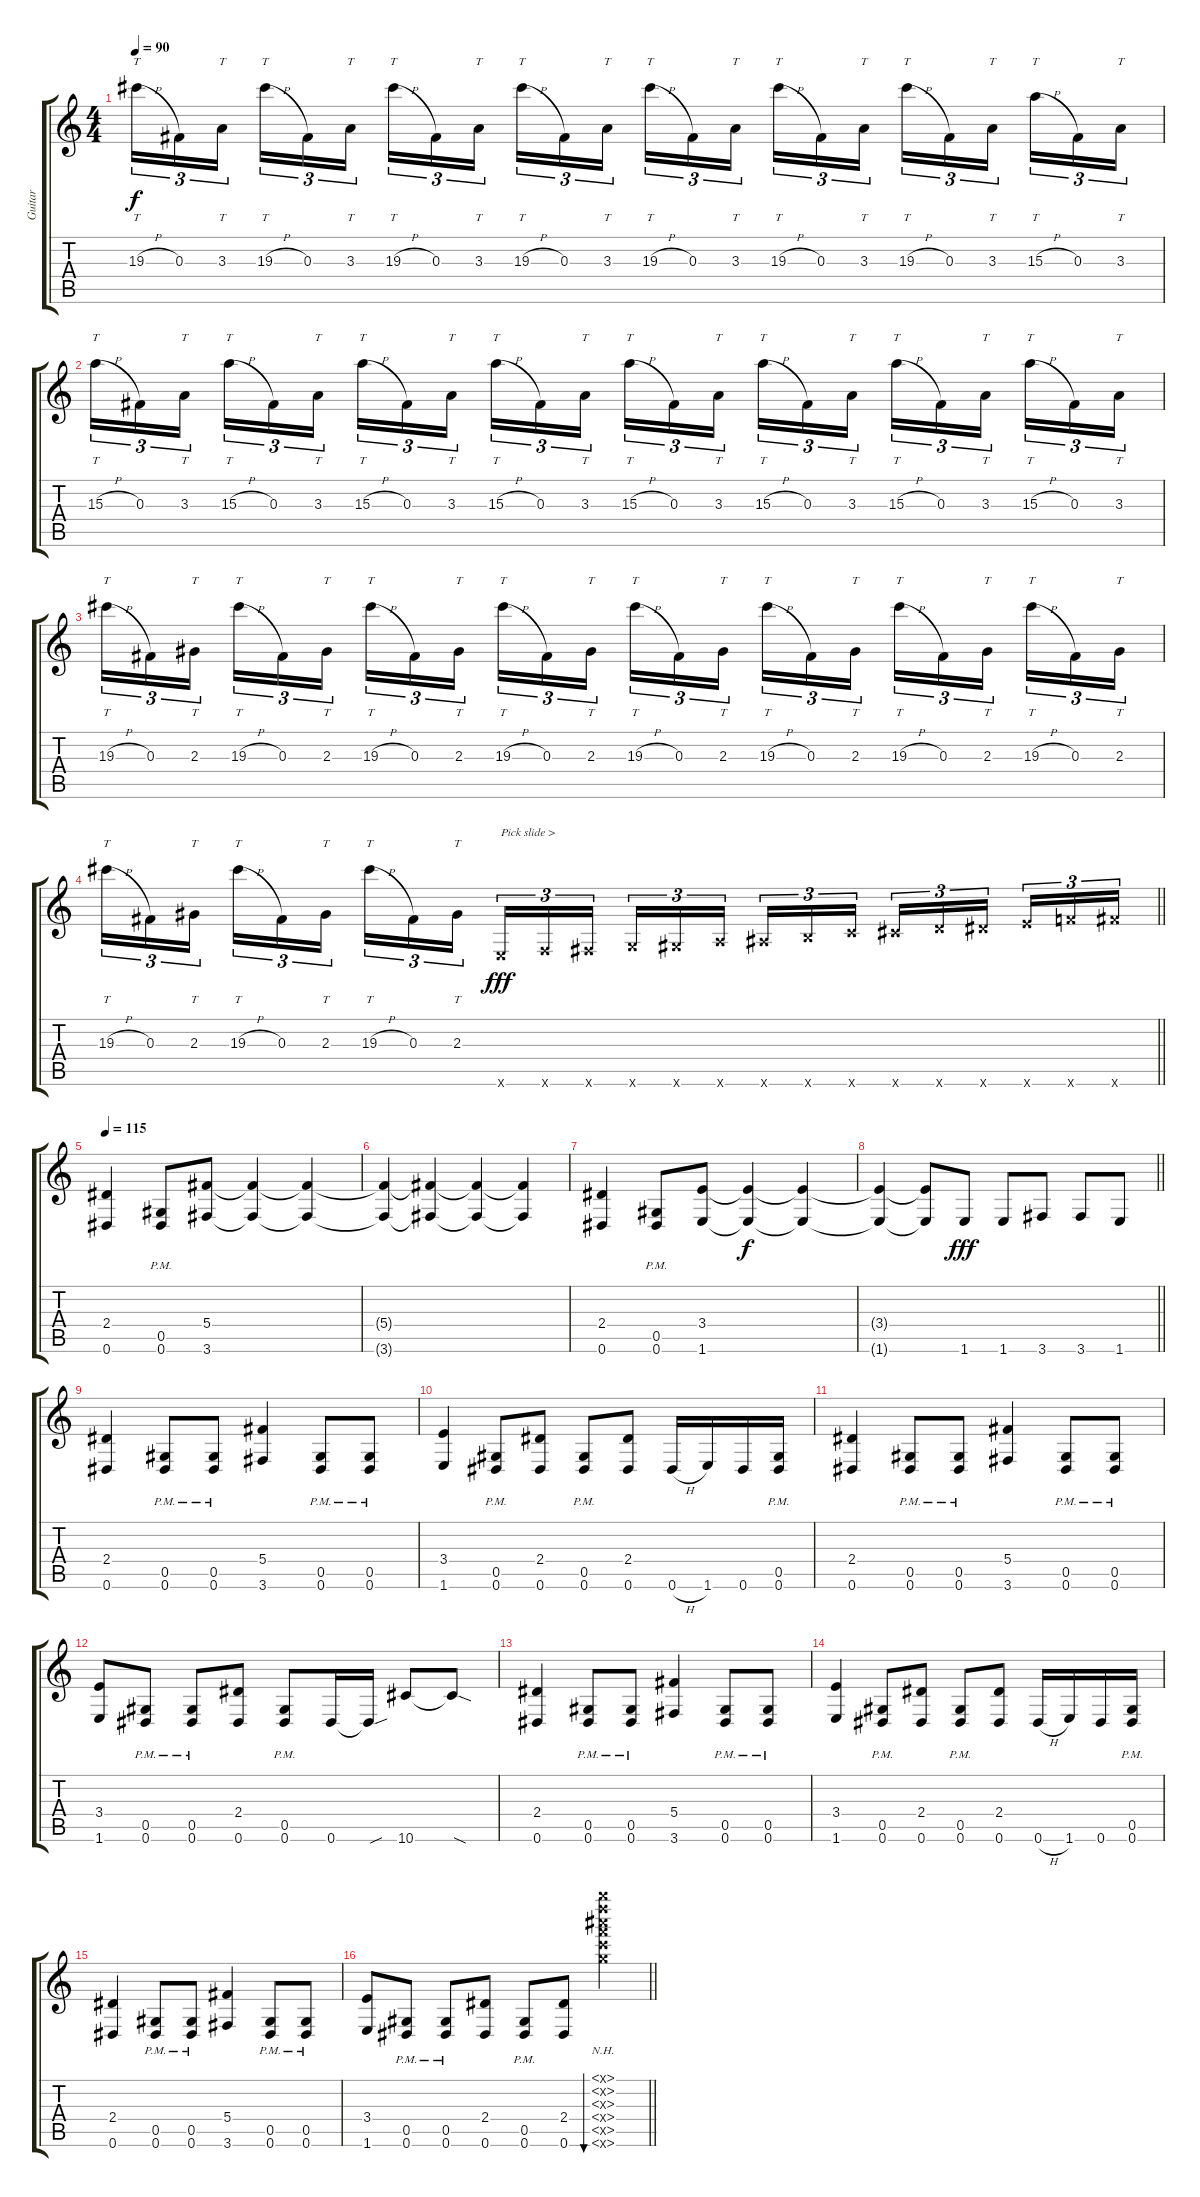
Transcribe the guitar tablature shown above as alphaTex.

\track ("Guitar" "Guitar") {instrument electricguitarclean}
\staff {score tabs}
\tuning (Eb4 Bb3 Gb3 Db3 Ab2 Eb2) {hide}
\ts (4 4)
\tempo 90
\clef g2
\ks c
19.3{h}.16{tt tu (3 2) dy f} 0.3.16{tu (3 2)} 3.3.16{tt tu (3 2) beam splitsecondary} 19.3{h}.16{tt tu (3 2)} 0.3.16{tu (3 2)} 3.3.16{tt tu (3 2)} 19.3{h}.16{tt tu (3 2)} 0.3.16{tu (3 2)} 3.3.16{tt tu (3 2) beam splitsecondary} 19.3{h}.16{tt tu (3 2)} 0.3.16{tu (3 2)} 3.3.16{tt tu (3 2)} 19.3{h}.16{tt tu (3 2)} 0.3.16{tu (3 2)} 3.3.16{tt tu (3 2) beam splitsecondary} 19.3{h}.16{tt tu (3 2)} 0.3.16{tu (3 2)} 3.3.16{tt tu (3 2)} 19.3{h}.16{tt tu (3 2)} 0.3.16{tu (3 2)} 3.3.16{tt tu (3 2) beam splitsecondary} 15.3{h}.16{tt tu (3 2)} 0.3.16{tu (3 2)} 3.3.16{tt tu (3 2)} |
15.3{h}.16{tt tu (3 2)} 0.3.16{tu (3 2)} 3.3.16{tt tu (3 2) beam splitsecondary} 15.3{h}.16{tt tu (3 2)} 0.3.16{tu (3 2)} 3.3.16{tt tu (3 2)} 15.3{h}.16{tt tu (3 2)} 0.3.16{tu (3 2)} 3.3.16{tt tu (3 2) beam splitsecondary} 15.3{h}.16{tt tu (3 2)} 0.3.16{tu (3 2)} 3.3.16{tt tu (3 2)} 15.3{h}.16{tt tu (3 2)} 0.3.16{tu (3 2)} 3.3.16{tt tu (3 2) beam splitsecondary} 15.3{h}.16{tt tu (3 2)} 0.3.16{tu (3 2)} 3.3.16{tt tu (3 2)} 15.3{h}.16{tt tu (3 2)} 0.3.16{tu (3 2)} 3.3.16{tt tu (3 2) beam splitsecondary} 15.3{h}.16{tt tu (3 2)} 0.3.16{tu (3 2)} 3.3.16{tt tu (3 2)} |
19.3{h}.16{tt tu (3 2)} 0.3.16{tu (3 2)} 2.3.16{tt tu (3 2) beam splitsecondary} 19.3{h}.16{tt tu (3 2)} 0.3.16{tu (3 2)} 2.3.16{tt tu (3 2)} 19.3{h}.16{tt tu (3 2)} 0.3.16{tu (3 2)} 2.3.16{tt tu (3 2) beam splitsecondary} 19.3{h}.16{tt tu (3 2)} 0.3.16{tu (3 2)} 2.3.16{tt tu (3 2)} 19.3{h}.16{tt tu (3 2)} 0.3.16{tu (3 2)} 2.3.16{tt tu (3 2) beam splitsecondary} 19.3{h}.16{tt tu (3 2)} 0.3.16{tu (3 2)} 2.3.16{tt tu (3 2)} 19.3{h}.16{tt tu (3 2)} 0.3.16{tu (3 2)} 2.3.16{tt tu (3 2) beam splitsecondary} 19.3{h}.16{tt tu (3 2)} 0.3.16{tu (3 2)} 2.3.16{tt tu (3 2)} |
\barLineRight lightlight
19.3{h}.16{tt tu (3 2)} 0.3.16{tu (3 2)} 2.3.16{tt tu (3 2) beam splitsecondary} 19.3{h}.16{tt tu (3 2)} 0.3.16{tu (3 2)} 2.3.16{tt tu (3 2)} 19.3{h}.16{tt tu (3 2)} 0.3.16{tu (3 2)} 2.3.16{tt tu (3 2) beam splitsecondary} 1.6{x}.16{tu (3 2) txt "Pick slide >" dy fff} 2.6{x}.16{tu (3 2)} 3.6{x}.16{tu (3 2)} 4.6{x}.16{tu (3 2)} 5.6{x}.16{tu (3 2)} 6.6{x}.16{tu (3 2) beam splitsecondary} 7.6{x}.16{tu (3 2)} 8.6{x}.16{tu (3 2)} 9.6{x}.16{tu (3 2)} 10.6{x}.16{tu (3 2)} 11.6{x}.16{tu (3 2)} 12.6{x}.16{tu (3 2) beam splitsecondary} 13.6{x}.16{tu (3 2)} 14.6{x}.16{tu (3 2)} 15.6{x}.16{tu (3 2)} |
\section ("" "")
\tempo 115
(2.4 0.6).4 (0.5{pm} 0.6{pm}).8 (5.4 3.6).8 (5.4{t} 3.6{t}).4 (5.4{t} 3.6{t}).4 |
(5.4{t} 3.6{t}).4 (5.4{t} 3.6{t}).4 (5.4{t} 3.6{t}).4 (5.4{t} 3.6{t}).4 |
(2.4 0.6).4 (0.5{pm} 0.6{pm}).8 (3.4 1.6).8 (3.4{t} 1.6{t}).4{dy f} (3.4{t} 1.6{t}).4 |
\barLineRight lightlight
(3.4{t} 1.6{t}).4 (3.4{t} 1.6{t}).8 1.6.8{dy fff} 1.6.8 3.6.8 3.6.8 1.6.8 |
\section ("" "")
(2.4 0.6).4 (0.5{pm} 0.6{pm}).8 (0.5{pm} 0.6{pm}).8 (5.4 3.6).4 (0.5{pm} 0.6{pm}).8 (0.5{pm} 0.6{pm}).8 |
(3.4 1.6).4 (0.5{pm} 0.6{pm}).8 (2.4 0.6).8 (0.5{pm} 0.6{pm}).8 (2.4 0.6).8 0.6{h}.16 1.6.16 0.6.16 (0.5{pm} 0.6{pm}).16 |
(2.4 0.6).4 (0.5{pm} 0.6{pm}).8 (0.5{pm} 0.6{pm}).8 (5.4 3.6).4 (0.5{pm} 0.6{pm}).8 (0.5{pm} 0.6{pm}).8 |
(3.4 1.6).8 (0.5{pm} 0.6{pm}).8 (0.5{pm} 0.6{pm}).8 (2.4 0.6).8 (0.5{pm} 0.6{pm}).8 0.6.16 0.6{sou t}.16 10.6.8 10.6{sod t}.8 |
(2.4 0.6).4 (0.5{pm} 0.6{pm}).8 (0.5{pm} 0.6{pm}).8 (5.4 3.6).4 (0.5{pm} 0.6{pm}).8 (0.5{pm} 0.6{pm}).8 |
(3.4 1.6).4 (0.5{pm} 0.6{pm}).8 (2.4 0.6).8 (0.5{pm} 0.6{pm}).8 (2.4 0.6).8 0.6{h}.16 1.6.16 0.6.16 (0.5{pm} 0.6{pm}).16 |
(2.4 0.6).4 (0.5{pm} 0.6{pm}).8 (0.5{pm} 0.6{pm}).8 (5.4 3.6).4 (0.5{pm} 0.6{pm}).8 (0.5{pm} 0.6{pm}).8 |
\barLineRight lightlight
(3.4 1.6).8 (0.5{pm} 0.6{pm}).8 (0.5{pm} 0.6{pm}).8 (2.4 0.6).8 (0.5{pm} 0.6{pm}).8 (2.4 0.6).8 (4.1{nh x} 4.2{nh x} 4.3{nh x} 4.4{nh x} 4.5{nh x} 4.6{nh x}).4{bu 480}
